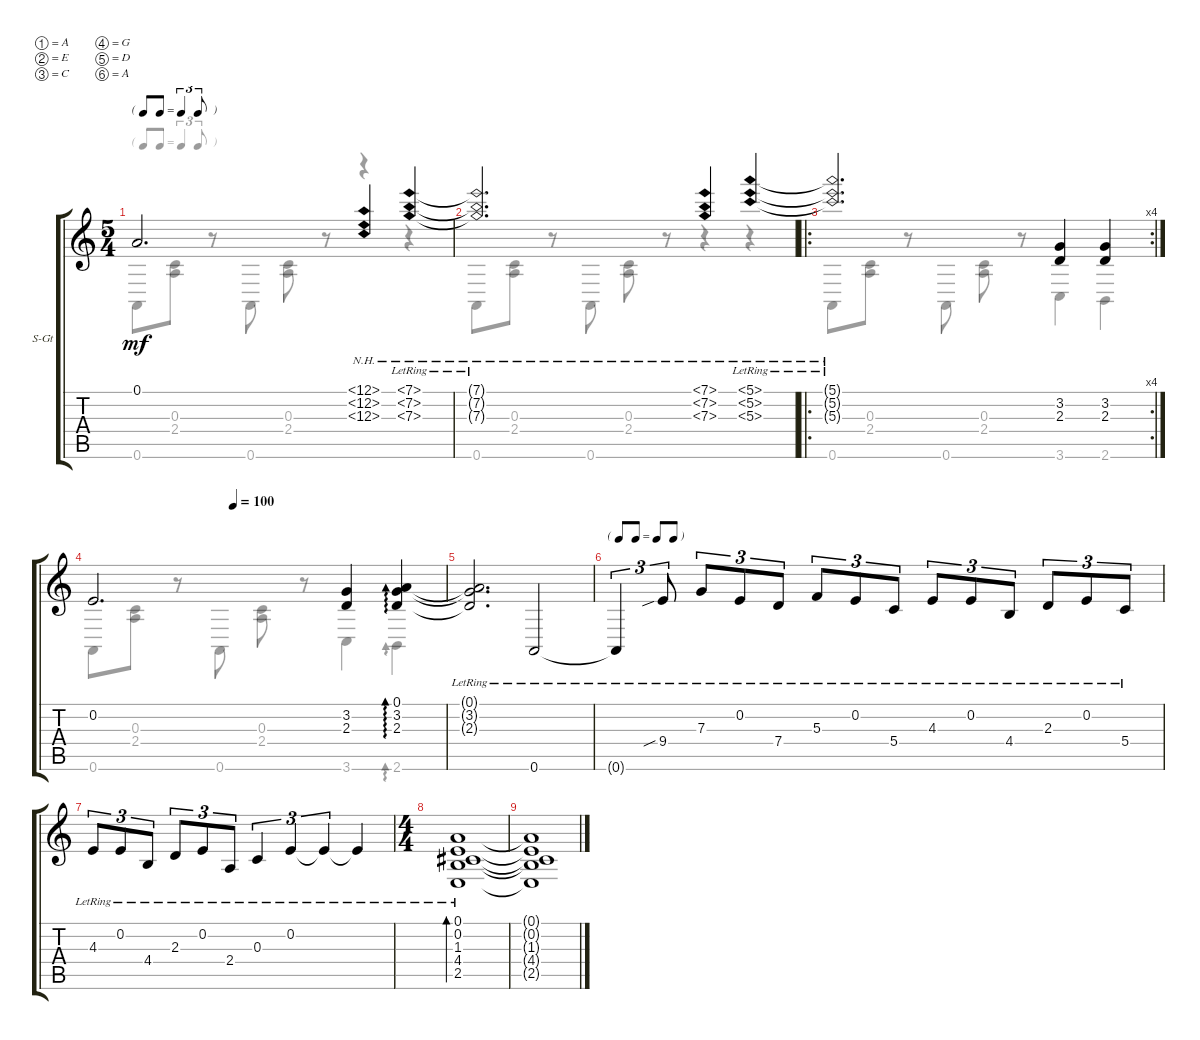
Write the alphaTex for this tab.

\defaultSystemsLayout 4
\bracketExtendMode groupsimilarinstruments
\firstSystemTrackNameOrientation horizontal
\otherSystemsTrackNameOrientation horizontal
\track ("Steel Guitar" "S-Gt") {instrument acousticguitarsteel}
\staff {score tabs}
\tuning (A3 E3 C3 G2 D2 A1)
\voice
\ts (5 4)
\tf triplet8th
\tempo (165 hide)
\clef g2
\ks c
0.1.2{d dy mf} (12.2{nh} 12.3{nh} 12.1{nh}).4 (7.2{nh lr} 7.3{nh lr} 7.1{nh lr}).4 |
(7.2{nh lr t} 7.3{nh lr t} 7.1{nh lr t}).2{d} (7.2{nh} 7.1{nh} 7.3{nh}).4 (5.2{nh lr} 5.1{nh lr} 5.3{nh lr}).4 |
\ro
\rc 4
(5.2{nh lr t} 5.1{nh lr t} 5.3{nh lr t}).2{d} (3.2 2.3).4 (3.2 2.3).4 |
\tempo (100 0.4)
0.2.2{d} (3.2 2.3).4 (3.2 2.3 0.1).4{ad 0} |
(3.2{lr t} 2.3{lr t} 0.1{t}).2{d} 0.6{lr}.2 |
\tf none
0.6{lr t}.4{tu (3 2)} 9.4{sib lr}.8{tu (3 2)} 7.3{lr}.8{tu (3 2)} 0.2{lr}.8{tu (3 2)} 7.4{lr}.8{tu (3 2)} 5.3{lr}.8{tu (3 2)} 0.2{lr}.8{tu (3 2)} 5.4{lr}.8{tu (3 2)} 4.3{lr}.8{tu (3 2)} 0.2{lr}.8{tu (3 2)} 4.4{lr}.8{tu (3 2)} 2.3{lr}.8{tu (3 2)} 0.2{lr}.8{tu (3 2)} 5.4{lr}.8{tu (3 2)} |
4.3{lr}.8{tu (3 2)} 0.2{lr}.8{tu (3 2)} 4.4{lr}.8{tu (3 2)} 2.3{lr}.8{tu (3 2)} 0.2{lr}.8{tu (3 2)} 2.4{lr}.8{tu (3 2)} 0.3{lr}.4{tu (3 2) beam merge} 0.2{lr}.4{tu (3 2)} 0.2{lr t}.4{tu (3 2)} 0.2{lr t}.4 |
\ts (4 4)
(2.5{lr} 4.4 1.3 0.2 0.1).1{bd 724} |
(2.5{t} 4.4{t} 1.3{t} 0.2{t} 0.1{t}).1
\voice
\clef g2
\ottava regular
\simile none
\ks c
0.6.8{dy mf} (2.4 0.3).8 r.8 0.6.8 (2.4 0.3).8 r.8 r.4 r.4 |
0.6.8 (2.4 0.3).8 r.8 0.6.8 (2.4 0.3).8 r.8 r.4 r.4 |
0.6.8 (2.4 0.3).8 r.8 0.6.8 (2.4 0.3).8 r.8 3.6.4 2.6.4 |
0.6.8 (2.4 0.3).8 r.8 0.6.8 (2.4 0.3).8 r.8 3.6.4 2.6.4{ad 0} |
|
|
|
|
